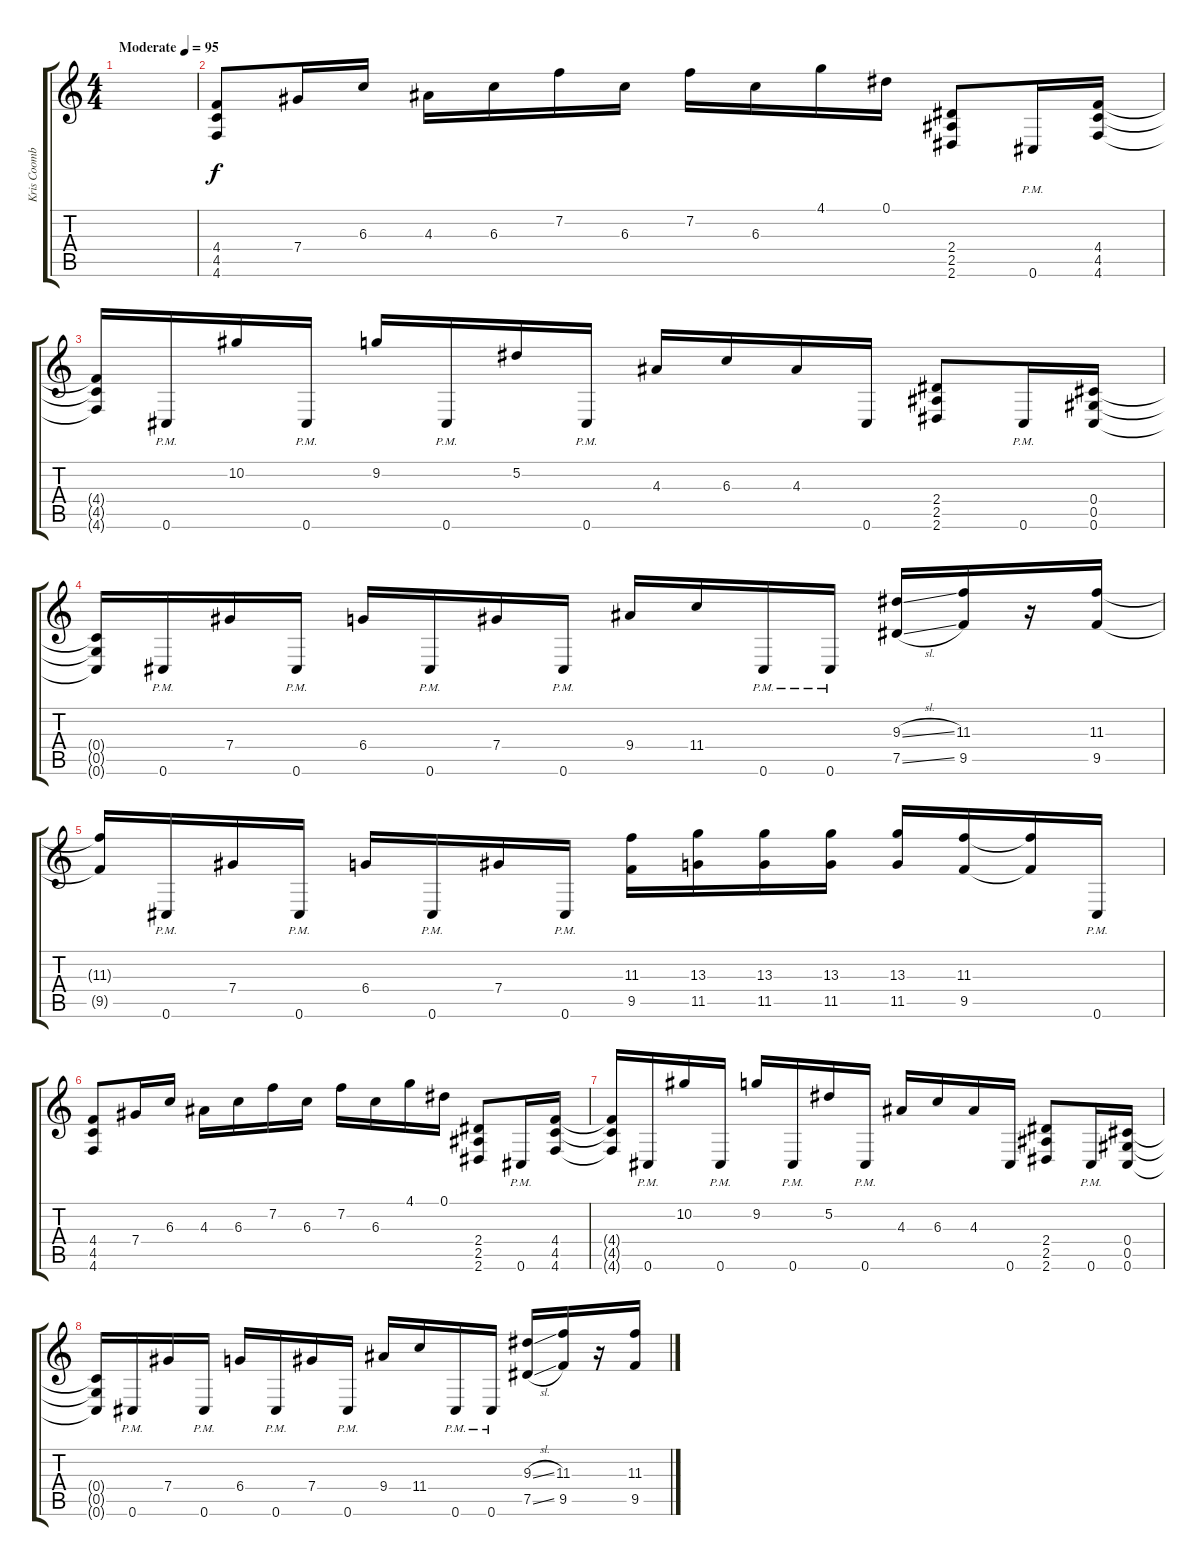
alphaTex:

\track ("Kris Coombs" "Kris Coomb") {instrument distortionguitar}
\staff {score tabs}
\tuning (Eb4 Bb3 Gb3 Db3 Ab2 Db2) {hide}
\ts (4 4)
\tempo (95 "Moderate")
\clef g2
\ks c
|
(4.4 4.5 4.6).8 7.4.16 6.3.16 4.3.16 6.3.16 7.2.16 6.3.16 7.2.16 6.3.16 4.1.16 0.1.16 (2.4 2.5 2.6).8 0.6{pm}.16 (4.4 4.5 4.6).16 |
(4.4{t} 4.5{t} 4.6{t}).16 0.6{pm}.16 10.2.16 0.6{pm}.16 9.2.16 0.6{pm}.16 5.2.16 0.6{pm}.16 4.3.16 6.3.16 4.3.16 0.6.16 (2.4 2.5 2.6).8 0.6{pm}.16 (0.4 0.5 0.6).16 |
(0.4{t} 0.5{t} 0.6{t}).16 0.6{pm}.16 7.4.16 0.6{pm}.16 6.4.16 0.6{pm}.16 7.4.16 0.6{pm}.16 9.4.16 11.4.16 0.6{pm}.16 0.6{pm}.16 (9.3{sl} 7.5{sl}).16 (11.3 9.5).16 r.16 (11.3 9.5).16 |
(11.3{t} 9.5{t}).16 0.6{pm}.16 7.4.16 0.6{pm}.16 6.4.16 0.6{pm}.16 7.4.16 0.6{pm}.16 (11.3 9.5).16 (13.3 11.5).16 (13.3 11.5).16 (13.3 11.5).16 (13.3 11.5).16 (11.3 9.5).16 (11.3{t} 9.5{t}).16 0.6{pm}.16 |
(4.4 4.5 4.6).8 7.4.16 6.3.16 4.3.16 6.3.16 7.2.16 6.3.16 7.2.16 6.3.16 4.1.16 0.1.16 (2.4 2.5 2.6).8 0.6{pm}.16 (4.4 4.5 4.6).16 |
(4.4{t} 4.5{t} 4.6{t}).16 0.6{pm}.16 10.2.16 0.6{pm}.16 9.2.16 0.6{pm}.16 5.2.16 0.6{pm}.16 4.3.16 6.3.16 4.3.16 0.6.16 (2.4 2.5 2.6).8 0.6{pm}.16 (0.4 0.5 0.6).16 |
(0.4{t} 0.5{t} 0.6{t}).16 0.6{pm}.16 7.4.16 0.6{pm}.16 6.4.16 0.6{pm}.16 7.4.16 0.6{pm}.16 9.4.16 11.4.16 0.6{pm}.16 0.6{pm}.16 (9.3{sl} 7.5{sl}).16 (11.3 9.5).16 r.16 (11.3 9.5).16
